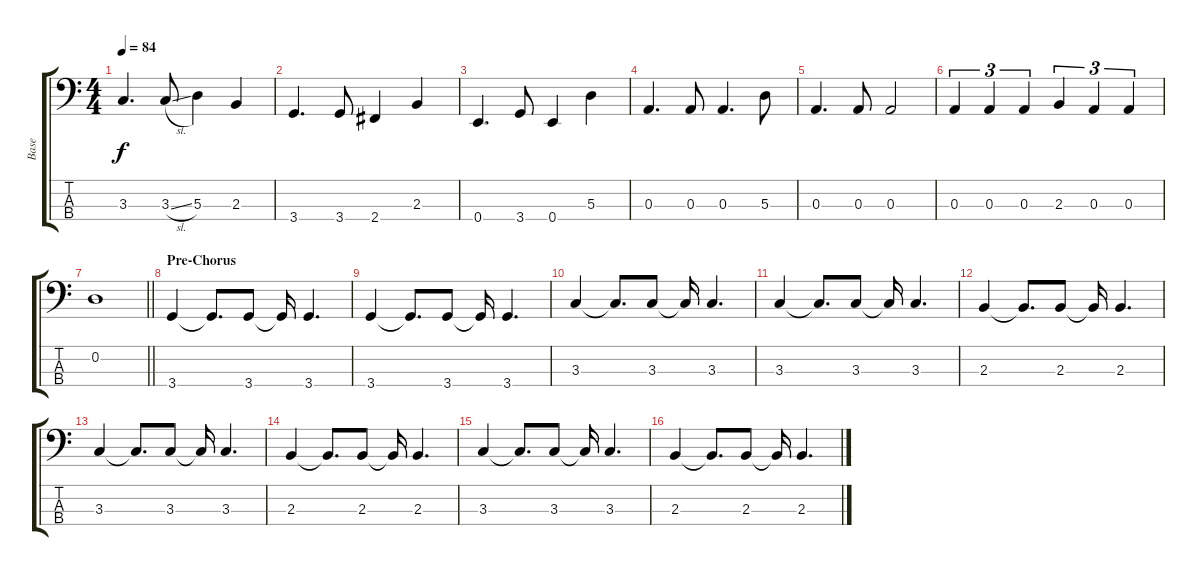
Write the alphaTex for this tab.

\track ("Base" "Base") {instrument electricbassfinger}
\staff {score tabs}
\tuning (G2 D2 A1 E1) {hide}
\ts (4 4)
\tempo 84
\clef f4
\ks c
3.3.4{d dy f} 3.3{sl}.8 5.3.4 2.3.4 |
3.4.4{d} 3.4.8 2.4.4 2.3.4 |
0.4.4{d} 3.4.8 0.4.4 5.3.4 |
0.3.4{d} 0.3.8 0.3.4{d} 5.3.8 |
0.3.4{d} 0.3.8 0.3.2 |
0.3.4{tu (3 2)} 0.3.4{tu (3 2)} 0.3.4{tu (3 2)} 2.3.4{tu (3 2)} 0.3.4{tu (3 2)} 0.3.4{tu (3 2)} |
\barLineRight lightlight
0.2.1 |
\section ("" "Pre-Chorus")
3.4.4 3.4{t}.8{d} 3.4.8 3.4{t}.16 3.4.4{d} |
3.4.4 3.4{t}.8{d} 3.4.8 3.4{t}.16 3.4.4{d} |
3.3.4 3.3{t}.8{d} 3.3.8 3.3{t}.16 3.3.4{d} |
3.3.4 3.3{t}.8{d} 3.3.8 3.3{t}.16 3.3.4{d} |
2.3.4 2.3{t}.8{d} 2.3.8 2.3{t}.16 2.3.4{d} |
3.3.4 3.3{t}.8{d} 3.3.8 3.3{t}.16 3.3.4{d} |
2.3.4 2.3{t}.8{d} 2.3.8 2.3{t}.16 2.3.4{d} |
3.3.4 3.3{t}.8{d} 3.3.8 3.3{t}.16 3.3.4{d} |
2.3.4 2.3{t}.8{d} 2.3.8 2.3{t}.16 2.3.4{d}
